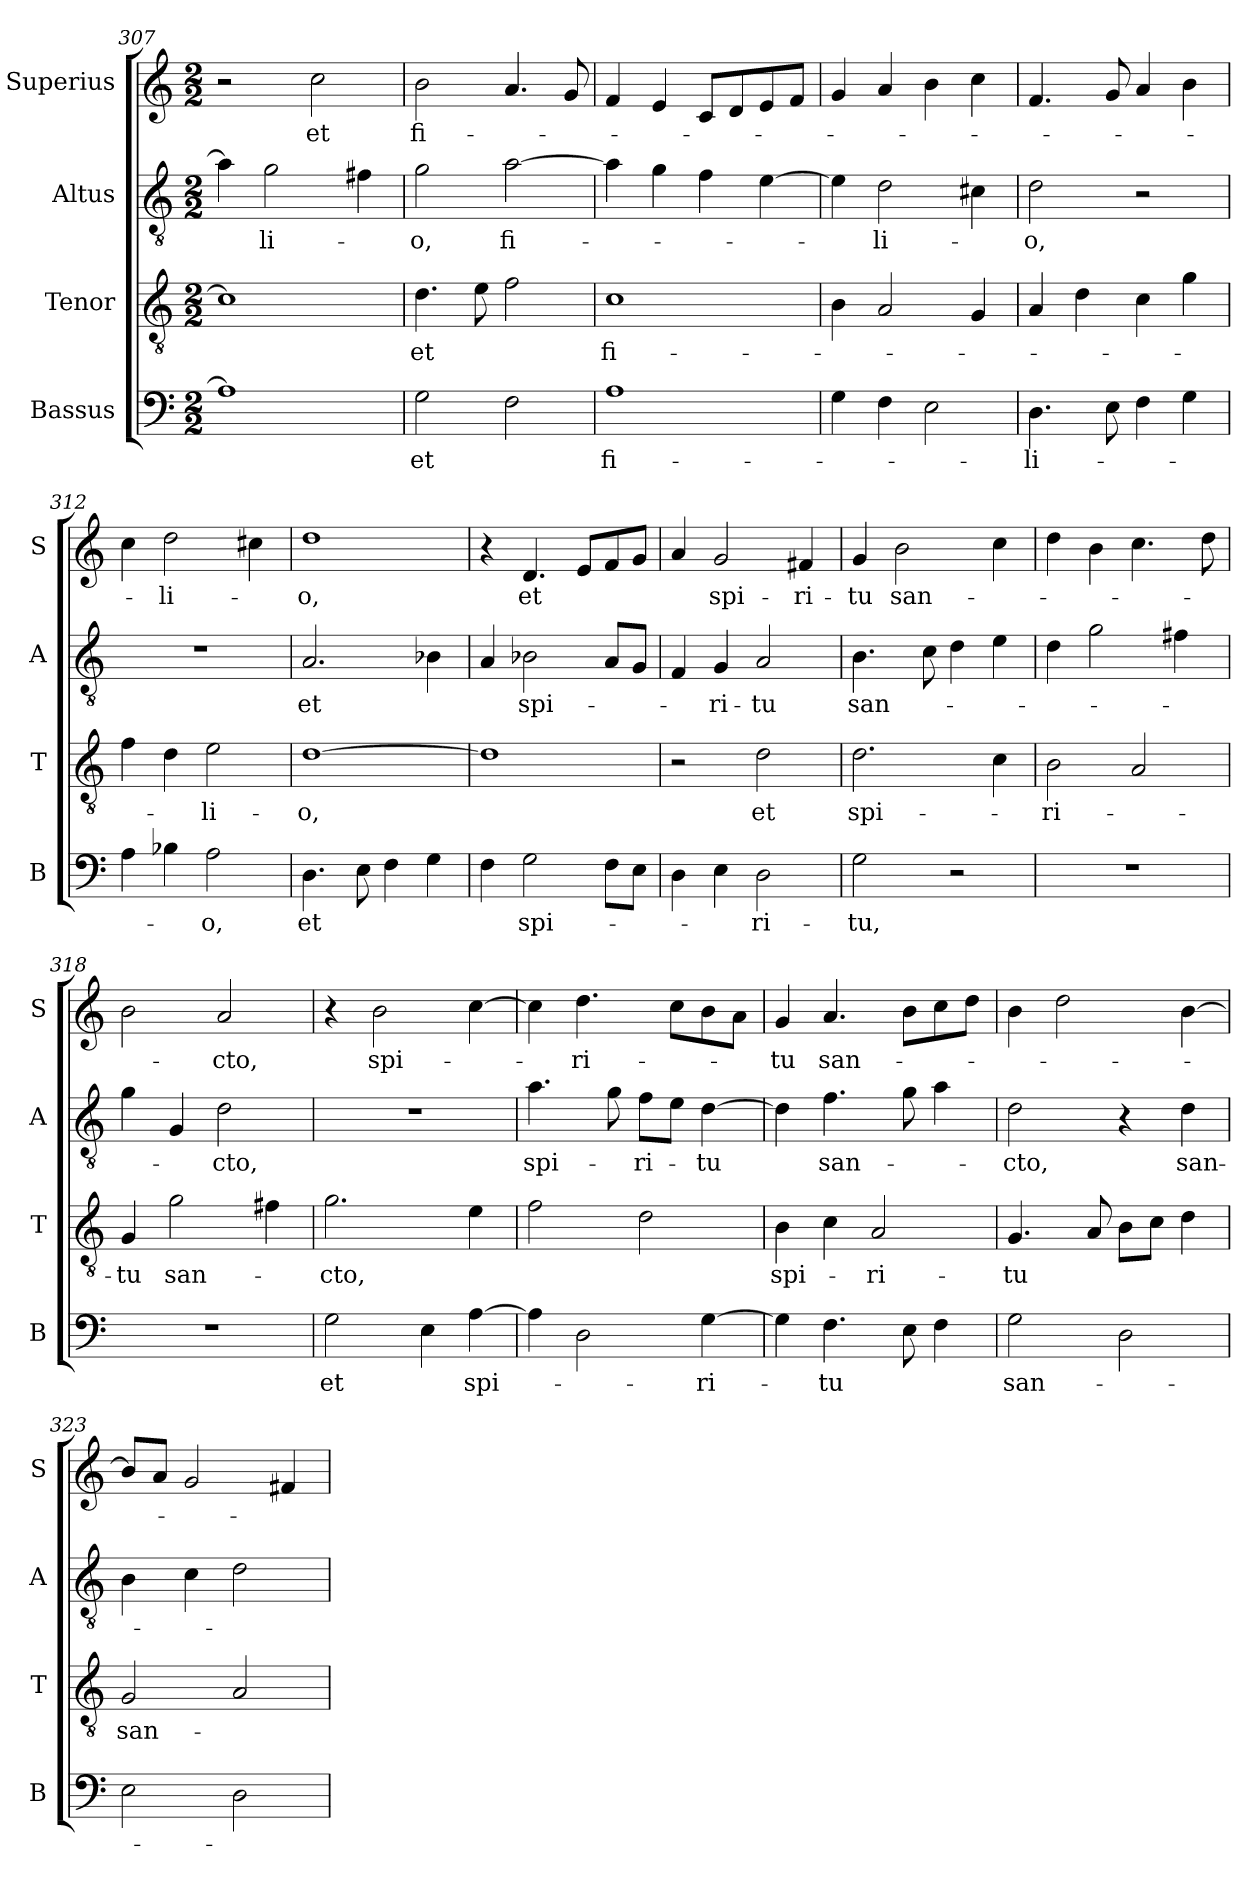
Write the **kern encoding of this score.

**kern	**text	**kern	**text	**kern	**text	**kern	**text
*part4	*part4	*part3	*part3	*part2	*part2	*part1	*part1
*staff4	*staff4	*staff3	*staff3	*staff2	*staff2	*staff1	*staff1
*I"Bassus	*	*I"Tenor	*	*I"Altus	*	*I"Superius	*
*I'B	*	*I'T	*	*I'A	*	*I'S	*
*clefF4	*	*clefGv2	*	*clefGv2	*	*clefG2	*
*k[]	*	*k[]	*	*k[]	*	*k[]	*
*M2/2	*	*M2/2	*	*M2/2	*	*M2/2	*
=307	=307	=307	=307	=307	=307	=307	=307
1A]	.	1c]	.	4a]	.	2r	.
.	.	.	.	2g	-li-	.	.
.	.	.	.	.	.	2cc	et
.	.	.	.	4f#X	.	.	.
=308	=308	=308	=308	=308	=308	=308	=308
2G	et	4.d	et	2g	-o,	2b	fi-
.	.	8e	.	.	.	.	.
!	!	!	!	!	!LO:LY:i	!	!
2F	.	2f	.	[2a	fi-	4.a	.
.	.	.	.	.	.	8g	.
=309	=309	=309	=309	=309	=309	=309	=309
1A	fi-	1c	fi-	4a]	.	4f	.
.	.	.	.	4g	.	4e	.
.	.	.	.	4f	.	8cL	.
.	.	.	.	.	.	8d	.
.	.	.	.	[4e	.	8e	.
.	.	.	.	.	.	8fJ	.
=310	=310	=310	=310	=310	=310	=310	=310
4G	.	4B	.	4e]	.	4g	.
!	!	!	!	!	!LO:LY:i	!	!
4F	.	2A	.	2d	-li-	4a	.
2E	.	.	.	.	.	4b	.
.	.	4G	.	4c#X	.	4cc	.
=311	=311	=311	=311	=311	=311	=311	=311
!	!	!	!	!	!LO:LY:i	!	!
4.D	-li-	4A	.	2d	-o,	4.f	.
.	.	4d	.	.	.	.	.
8E	.	.	.	.	.	8g	.
4F	.	4c	.	2r	.	4a	.
4G	.	4g	.	.	.	4b	.
=312	=312	=312	=312	=312	=312	=312	=312
4A	.	4f	.	1r	.	4cc	.
4B-X	.	4d	.	.	.	2dd	-li-
2A	-o,	2e	-li-	.	.	.	.
.	.	.	.	.	.	4cc#X	.
=313	=313	=313	=313	=313	=313	=313	=313
4.D	et	[1d	-o,	2.A	et	1dd	-o,
8E	.	.	.	.	.	.	.
4F	.	.	.	.	.	.	.
4G	.	.	.	4B-X	.	.	.
=314	=314	=314	=314	=314	=314	=314	=314
4F	.	1d]	.	4A	.	4r	.
2G	spi-	.	.	2B-X	spi-	4.d	et
.	.	.	.	.	.	8eL	.
8FL	.	.	.	8AL	.	8f	.
8EJ	.	.	.	8GJ	.	8gJ	.
=315	=315	=315	=315	=315	=315	=315	=315
4D	.	2r	.	4F	.	4a	.
4E	.	.	.	4G	-ri-	2g	spi-
2D	-ri-	2d	et	2A	-tu	.	.
.	.	.	.	.	.	4f#X	-ri-
=316	=316	=316	=316	=316	=316	=316	=316
!	!	!	!	!	!LO:LY:i	!	!
2G	-tu,	2.d	spi-	4.B	san-	4g	-tu
!	!	!	!	!	!	!	!LO:LY:i
.	.	.	.	.	.	2b	san-
.	.	.	.	8c	.	.	.
2r	.	.	.	4d	.	.	.
.	.	4c	.	4e	.	4cc	.
=317	=317	=317	=317	=317	=317	=317	=317
1r	.	2B	-ri-	4d	.	4dd	.
.	.	.	.	2g	.	4b	.
.	.	2A	.	.	.	4.cc	.
.	.	.	.	4f#X	.	.	.
.	.	.	.	.	.	8dd	.
=318	=318	=318	=318	=318	=318	=318	=318
1r	.	4G	-tu	4g	.	2b	.
.	.	2g	san-	4G	.	.	.
!	!	!	!	!	!LO:LY:i	!	!LO:LY:i
.	.	.	.	2d	-cto,	2a	-cto,
.	.	4f#X	.	.	.	.	.
=319	=319	=319	=319	=319	=319	=319	=319
!	!LO:LY:i	!	!LO:LY:i	!	!	!	!
2G	et	2.g	-cto,	1r	.	4r	.
!	!	!	!	!	!	!	!LO:LY:i
.	.	.	.	.	.	2b	spi-
4E	.	.	.	.	.	.	.
!	!LO:LY:i	!	!	!	!	!	!
[4A	spi-	4e	.	.	.	[4cc	.
=320	=320	=320	=320	=320	=320	=320	=320
!	!	!	!	!	!LO:LY:i	!	!
4A]	.	2f	.	4.a	spi-	4cc]	.
!	!	!	!	!	!	!	!LO:LY:i
2D	.	.	.	.	.	4.dd	-ri-
.	.	.	.	8g	.	.	.
!	!	!	!	!	!LO:LY:i	!	!
.	.	2d	.	8fL	-ri-	.	.
.	.	.	.	8eJ	.	8ccL	.
!	!LO:LY:i	!	!	!	!LO:LY:i	!	!
[4G	-ri-	.	.	[4d	-tu	8b	.
.	.	.	.	.	.	8aJ	.
=321	=321	=321	=321	=321	=321	=321	=321
!	!	!	!LO:LY:i	!	!	!	!LO:LY:i
4G]	.	4B	spi-	4d]	.	4g	-tu
!	!LO:LY:i	!	!	!	!	!	!
4.F	-tu	4c	.	4.f	san-	4.a	san-
!	!	!	!LO:LY:i	!	!	!	!
.	.	2A	-ri-	.	.	.	.
8E	.	.	.	8g	.	8bL	.
4F	.	.	.	4a	.	8cc	.
.	.	.	.	.	.	8ddJ	.
=322	=322	=322	=322	=322	=322	=322	=322
!	!	!	!LO:LY:i	!	!	!	!
2G	san-	4.G	-tu	2d	-cto,	4b	.
.	.	.	.	.	.	2dd	.
.	.	8A	.	.	.	.	.
2D	.	8BL	.	4r	.	.	.
.	.	8cJ	.	.	.	.	.
!	!	!	!	!	!LO:LY:i	!	!
.	.	4d	.	4d	san-	[4b	.
=323	=323	=323	=323	=323	=323	=323	=323
!	!	!	!LO:LY:i	!	!	!	!
2E	.	2G	san-	4B	.	8bL]	.
.	.	.	.	.	.	8aJ	.
.	.	.	.	4c	.	2g	.
2D	.	2A	.	2d	.	.	.
.	.	.	.	.	.	4f#X	.
=	=	=	=	=	=	=	=
*-	*-	*-	*-	*-	*-	*-	*-
